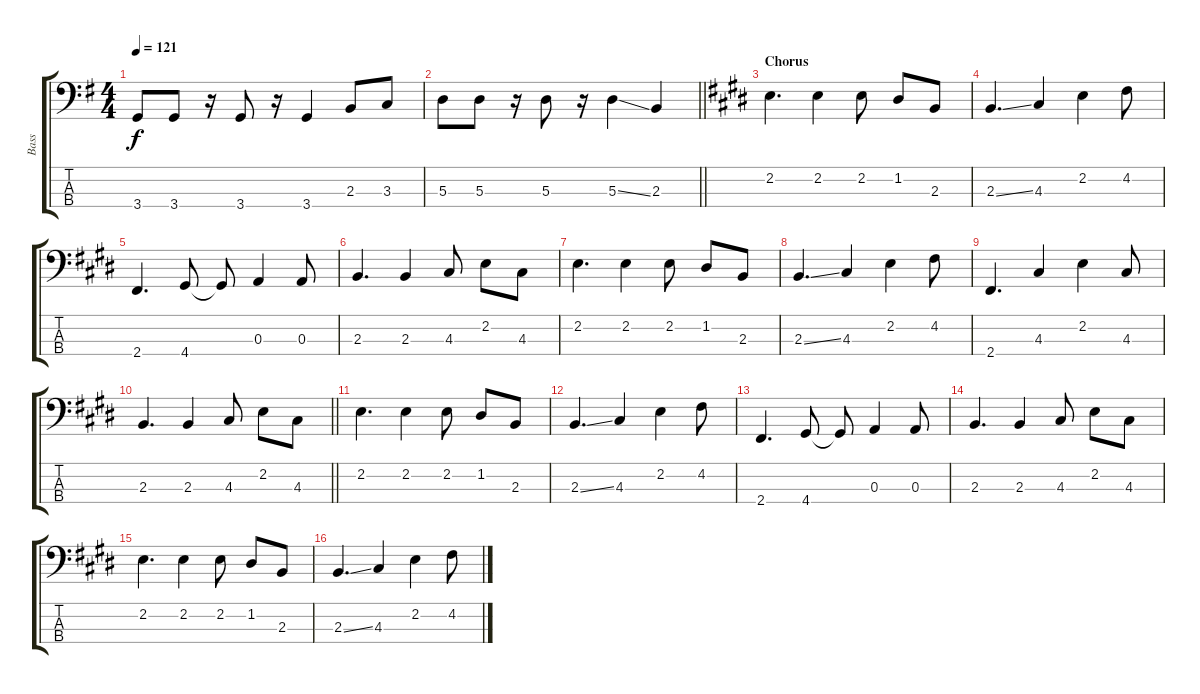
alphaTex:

\track ("Bass" "Bass") {instrument electricbassfinger}
\staff {score tabs}
\tuning (G2 D2 A1 E1) {hide}
\ts (4 4)
\tempo 121
\clef f4
\ks g
3.4.8{dy f} 3.4.8 r.16 3.4.8 r.16 3.4.4 2.3.8 3.3.8 |
\barLineRight lightlight
5.3.8 5.3.8 r.16 5.3.8 r.16 5.3{ss}.4 2.3.4 |
\section ("" "Chorus")
\ks e
2.2.4{d} 2.2.4 2.2.8 1.2.8 2.3.8 |
2.3{ss}.4{d} 4.3.4 2.2.4 4.2.8 |
2.4.4{d} 4.4.8 4.4{t}.8 0.3.4 0.3.8 |
2.3.4{d} 2.3.4 4.3.8 2.2.8 4.3.8 |
2.2.4{d} 2.2.4 2.2.8 1.2.8 2.3.8 |
2.3{ss}.4{d} 4.3.4 2.2.4 4.2.8 |
2.4.4{d} 4.3.4 2.2.4 4.3.8 |
\barLineRight lightlight
2.3.4{d} 2.3.4 4.3.8 2.2.8 4.3.8 |
2.2.4{d} 2.2.4 2.2.8 1.2.8 2.3.8 |
2.3{ss}.4{d} 4.3.4 2.2.4 4.2.8 |
2.4.4{d} 4.4.8 4.4{t}.8 0.3.4 0.3.8 |
2.3.4{d} 2.3.4 4.3.8 2.2.8 4.3.8 |
2.2.4{d} 2.2.4 2.2.8 1.2.8 2.3.8 |
2.3{ss}.4{d} 4.3.4 2.2.4 4.2.8
